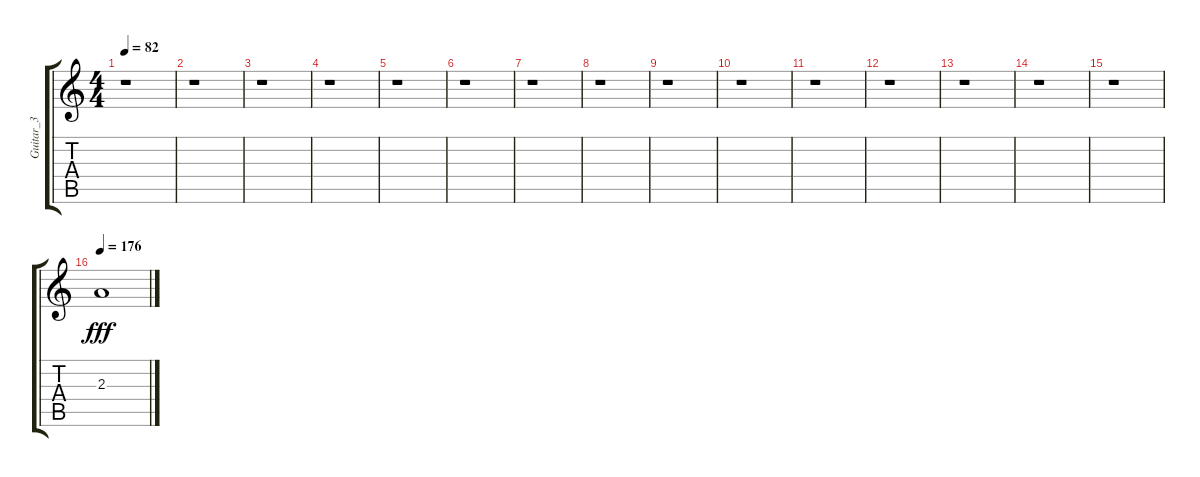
\track ("Guitar_3" "Guitar_3") {instrument distortionguitar}
\staff {score tabs}
\tuning (E4 B3 G3 D3 A2 E2) {hide}
\ts (4 4)
\tempo 82
\clef g2
\ks c
r.1{dy ff} |
r.1 |
r.1 |
r.1 |
r.1 |
r.1 |
r.1 |
r.1 |
r.1 |
r.1 |
r.1 |
r.1 |
r.1 |
r.1 |
r.1 |
\tempo 176
2.3.1{dy fff balance 12}
